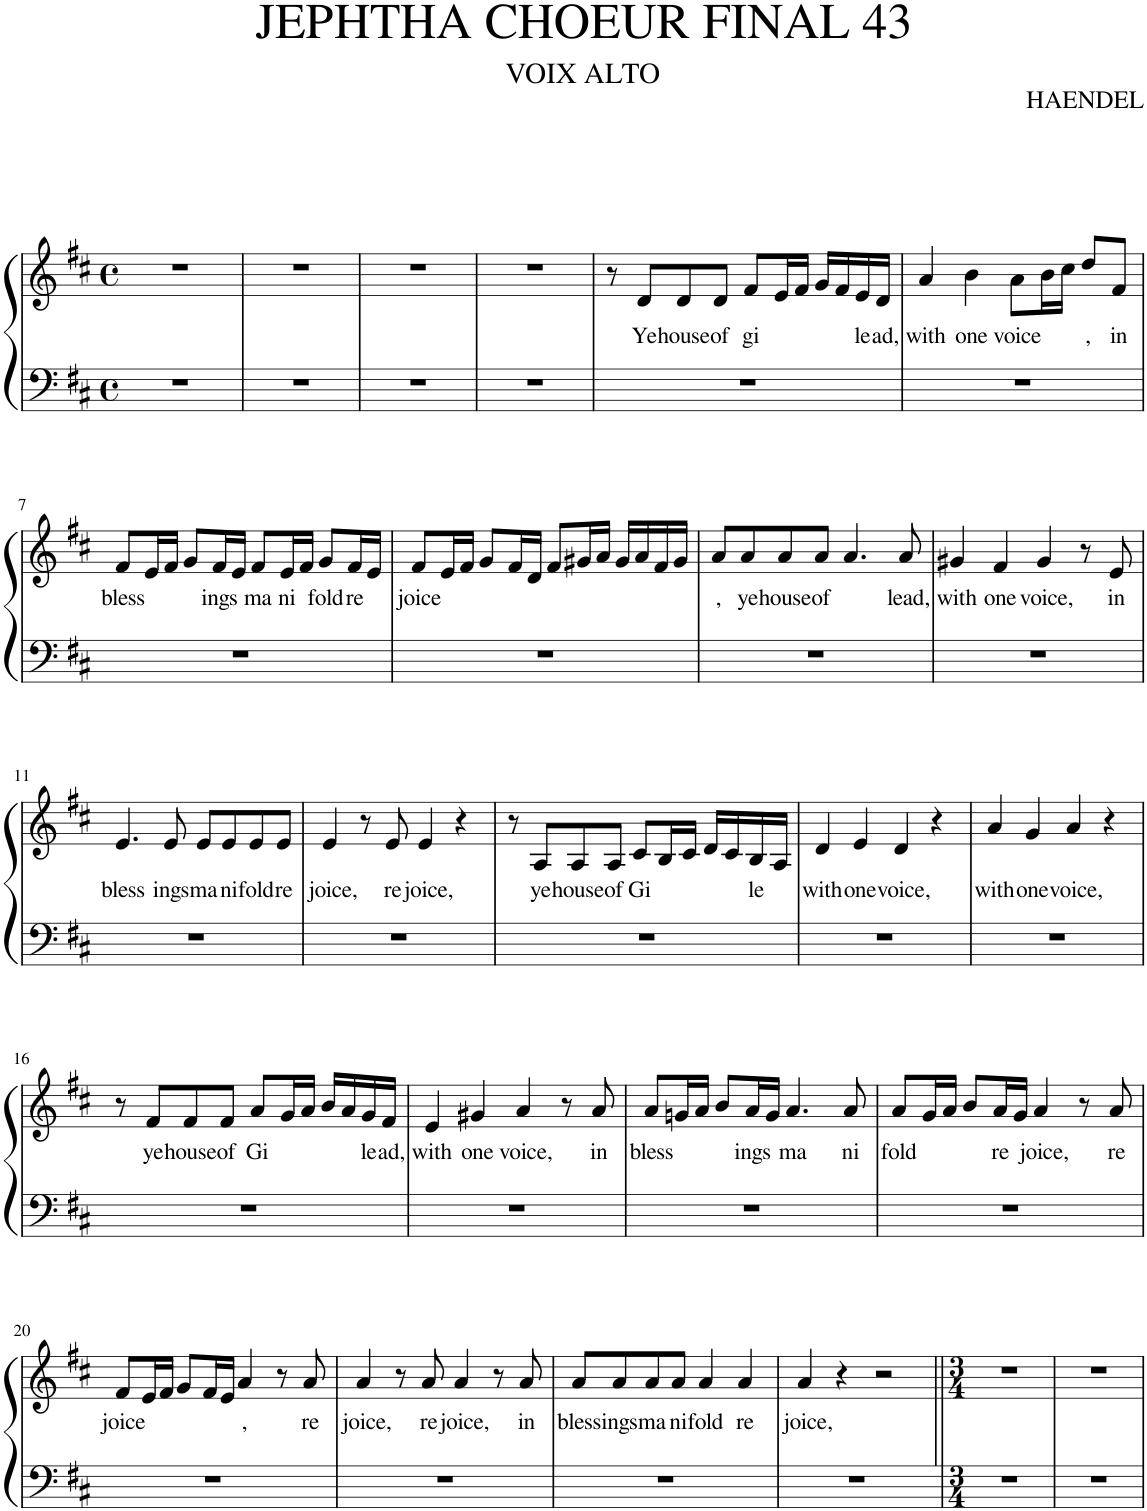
**kern	**kern	**text
*part1	*part1	*part1
*staff2	*staff1	*staff1
*I"Piano	*	*
*I'Pno.	*	*
*clefF4	*clefG2	*
*k[f#c#]	*k[f#c#]	*
*M4/4	*M4/4	*
*met(c)	*met(c)	*
=1	=1	=1
1r	1r	.
=2	=2	=2
1r	1r	.
=3	=3	=3
1r	1r	.
=4	=4	=4
1r	1r	.
=5	=5	=5
1r	8r	.
!	!	!LO:LY:b
.	8d/L	Ye
!	!	!LO:LY:b
.	8d/	house
!	!	!LO:LY:b
.	8d/J	of
!	!	!LO:LY:b
.	8f#/L	gi
.	16e/L	.
.	16f#/JJ	.
.	16g/LL	.
.	16f#/	.
!	!	!LO:LY:b
.	16e/	le
!	!	!LO:LY:b
.	16d/JJ	ad,
=6	=6	=6
!	!	!LO:LY:b
1r	4a/	with
!	!	!LO:LY:b
.	4b\	one
!	!	!LO:LY:b
.	8a\L	voice
.	16b\L	.
.	16cc#\JJ	.
!	!	!LO:LY:b
.	8dd/L	,
!	!	!LO:LY:b
.	8f#/J	in
!!LO:LB:g=z
=7	=7	=7
!	!	!LO:LY:b
1r	8f#/L	bless
.	16e/L	.
.	16f#/JJ	.
.	8g/L	.
!	!	!LO:LY:b
.	16f#/L	ings
.	16e/JJ	.
!	!	!LO:LY:b
.	8f#/L	ma
!	!	!LO:LY:b
.	16e/L	ni
.	16f#/JJ	.
!	!	!LO:LY:b
.	8g/L	fold
!	!	!LO:LY:b
.	16f#/L	re
.	16e/JJ	.
=8	=8	=8
!	!	!LO:LY:b
1r	8f#/L	joice
.	16e/L	.
.	16f#/JJ	.
.	8g/L	.
.	16f#/L	.
.	16d/JJ	.
.	8f#/L	.
.	16g#X/L	.
.	16a/JJ	.
.	16g#/LL	.
.	16a/	.
.	16f#/	.
.	16g#/JJ	.
=9	=9	=9
!	!	!LO:LY:b
1r	8a/L	,
!	!	!LO:LY:b
.	8a/	ye
!	!	!LO:LY:b
.	8a/	house
!	!	!LO:LY:b
.	8a/J	of
.	4.a/	.
!	!	!LO:LY:b
.	8a/	lead,
=10	=10	=10
!	!	!LO:LY:b
1r	4g#X/	with
!	!	!LO:LY:b
.	4f#/	one
!	!	!LO:LY:b
.	4g#/	voice,
.	8r	.
!	!	!LO:LY:b
.	8e/	in
!!LO:LB:g=z
=11	=11	=11
!	!	!LO:LY:b
1r	4.e/	bless
!	!	!LO:LY:b
.	8e/	ings
!	!	!LO:LY:b
.	8e/L	ma
!	!	!LO:LY:b
.	8e/	ni
!	!	!LO:LY:b
.	8e/	fold
!	!	!LO:LY:b
.	8e/J	re
=12	=12	=12
!	!	!LO:LY:b
1r	4e/	joice,
.	8r	.
!	!	!LO:LY:b
.	8e/	re
!	!	!LO:LY:b
.	4e/	joice,
.	4r	.
=13	=13	=13
1r	8r	.
!	!	!LO:LY:b
.	8A/L	ye
!	!	!LO:LY:b
.	8A/	house
!	!	!LO:LY:b
.	8A/J	of
!	!	!LO:LY:b
.	8c#/L	Gi
.	16B/L	.
.	16c#/JJ	.
.	16d/LL	.
.	16c#/	.
!	!	!LO:LY:b
.	16B/	le
.	16A/JJ	.
=14	=14	=14
!	!	!LO:LY:b
1r	4d/	with
!	!	!LO:LY:b
.	4e/	one
!	!	!LO:LY:b
.	4d/	voice,
.	4r	.
=15	=15	=15
!	!	!LO:LY:b
1r	4a/	with
!	!	!LO:LY:b
.	4g/	one
!	!	!LO:LY:b
.	4a/	voice,
.	4r	.
!!LO:LB:g=z
=16	=16	=16
1r	8r	.
!	!	!LO:LY:b
.	8f#/L	ye
!	!	!LO:LY:b
.	8f#/	house
!	!	!LO:LY:b
.	8f#/J	of
!	!	!LO:LY:b
.	8a/L	Gi
.	16g/L	.
.	16a/JJ	.
.	16b/LL	.
.	16a/	.
!	!	!LO:LY:b
.	16g/	le
!	!	!LO:LY:b
.	16f#/JJ	ad,
=17	=17	=17
!	!	!LO:LY:b
1r	4e/	with
!	!	!LO:LY:b
.	4g#X/	one
!	!	!LO:LY:b
.	4a/	voice,
.	8r	.
!	!	!LO:LY:b
.	8a/	in
=18	=18	=18
!	!	!LO:LY:b
1r	8a/L	bless
.	16gn/L	.
.	16a/JJ	.
.	8b/L	.
!	!	!LO:LY:b
.	16a/L	ings
.	16g/JJ	.
!	!	!LO:LY:b
.	4.a/	ma
!	!	!LO:LY:b
.	8a/	ni
=19	=19	=19
!	!	!LO:LY:b
1r	8a/L	fold
.	16g/L	.
.	16a/JJ	.
.	8b/L	.
!	!	!LO:LY:b
.	16a/L	re
.	16g/JJ	.
!	!	!LO:LY:b
.	4a/	joice,
.	8r	.
!	!	!LO:LY:b
.	8a/	re
!!LO:LB:g=z
=20	=20	=20
!	!	!LO:LY:b
1r	8f#/L	joice
.	16e/L	.
.	16f#/JJ	.
.	8g/L	.
.	16f#/L	.
.	16e/JJ	.
!	!	!LO:LY:b
.	4a/	,
.	8r	.
!	!	!LO:LY:b
.	8a/	re
=21	=21	=21
!	!	!LO:LY:b
1r	4a/	joice,
.	8r	.
!	!	!LO:LY:b
.	8a/	re
!	!	!LO:LY:b
.	4a/	joice,
.	8r	.
!	!	!LO:LY:b
.	8a/	in
=22	=22	=22
!	!	!LO:LY:b
1r	8a/L	bless
!	!	!LO:LY:b
.	8a/	ings
!	!	!LO:LY:b
.	8a/	ma
!	!	!LO:LY:b
.	8a/J	ni
!	!	!LO:LY:b
.	4a/	fold
!	!	!LO:LY:b
.	4a/	re
=23	=23	=23
!	!	!LO:LY:b
1r	4a/	joice,
.	4r	.
.	2r	.
=24||	=24||	=24||
*M3/4	*M3/4	*
2.r	2.r	.
=25	=25	=25
2.r	2.r	.
=	=	=
*-	*-	*-
